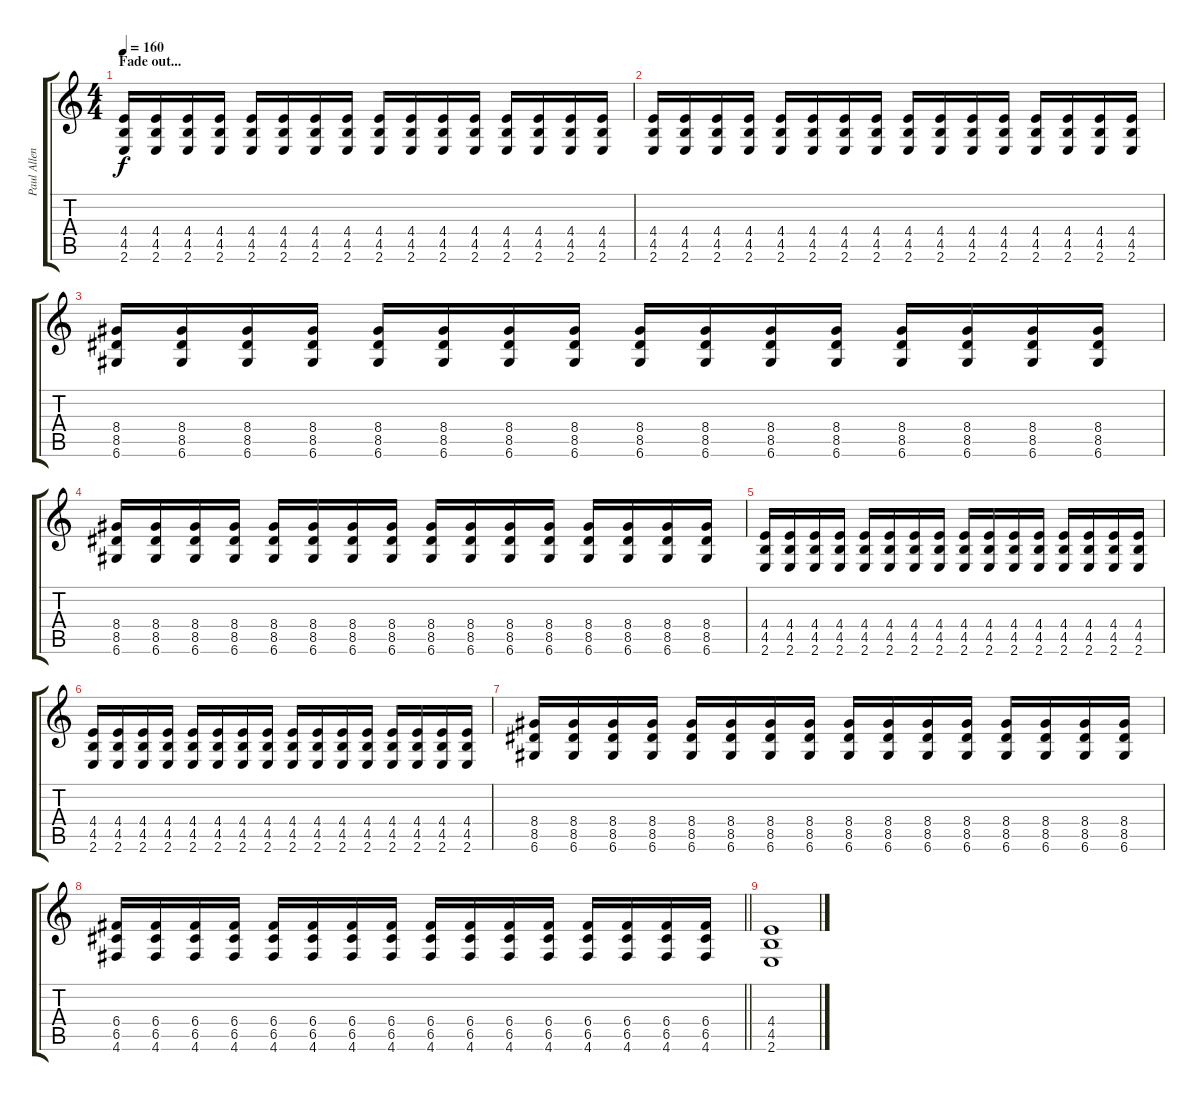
\track ("Paul Allender" "Paul Allen") {instrument distortionguitar}
\staff {score tabs}
\tuning (D4 A3 F3 C3 G2 D2) {hide}
\ts (4 4)
\section ("" "Fade out...")
\tempo 160
\clef g2
\ks c
(4.4 4.5 2.6).16{dy f} (4.4 4.5 2.6).16 (4.4 4.5 2.6).16 (4.4 4.5 2.6).16 (4.4 4.5 2.6).16 (4.4 4.5 2.6).16 (4.4 4.5 2.6).16 (4.4 4.5 2.6).16 (4.4 4.5 2.6).16 (4.4 4.5 2.6).16 (4.4 4.5 2.6).16 (4.4 4.5 2.6).16 (4.4 4.5 2.6).16 (4.4 4.5 2.6).16 (4.4 4.5 2.6).16 (4.4 4.5 2.6).16 |
(4.4 4.5 2.6).16 (4.4 4.5 2.6).16 (4.4 4.5 2.6).16 (4.4 4.5 2.6).16 (4.4 4.5 2.6).16 (4.4 4.5 2.6).16 (4.4 4.5 2.6).16 (4.4 4.5 2.6).16 (4.4 4.5 2.6).16 (4.4 4.5 2.6).16 (4.4 4.5 2.6).16 (4.4 4.5 2.6).16 (4.4 4.5 2.6).16 (4.4 4.5 2.6).16 (4.4 4.5 2.6).16 (4.4 4.5 2.6).16 |
(8.4 8.5 6.6).16 (8.4 8.5 6.6).16 (8.4 8.5 6.6).16 (8.4 8.5 6.6).16 (8.4 8.5 6.6).16 (8.4 8.5 6.6).16 (8.4 8.5 6.6).16 (8.4 8.5 6.6).16 (8.4 8.5 6.6).16 (8.4 8.5 6.6).16 (8.4 8.5 6.6).16 (8.4 8.5 6.6).16 (8.4 8.5 6.6).16 (8.4 8.5 6.6).16 (8.4 8.5 6.6).16 (8.4 8.5 6.6).16 |
(8.4 8.5 6.6).16 (8.4 8.5 6.6).16 (8.4 8.5 6.6).16 (8.4 8.5 6.6).16 (8.4 8.5 6.6).16 (8.4 8.5 6.6).16 (8.4 8.5 6.6).16 (8.4 8.5 6.6).16 (8.4 8.5 6.6).16 (8.4 8.5 6.6).16 (8.4 8.5 6.6).16 (8.4 8.5 6.6).16 (8.4 8.5 6.6).16 (8.4 8.5 6.6).16 (8.4 8.5 6.6).16 (8.4 8.5 6.6).16 |
(4.4 4.5 2.6).16 (4.4 4.5 2.6).16 (4.4 4.5 2.6).16 (4.4 4.5 2.6).16 (4.4 4.5 2.6).16 (4.4 4.5 2.6).16 (4.4 4.5 2.6).16 (4.4 4.5 2.6).16 (4.4 4.5 2.6).16 (4.4 4.5 2.6).16 (4.4 4.5 2.6).16 (4.4 4.5 2.6).16 (4.4 4.5 2.6).16 (4.4 4.5 2.6).16 (4.4 4.5 2.6).16 (4.4 4.5 2.6).16 |
(4.4 4.5 2.6).16 (4.4 4.5 2.6).16 (4.4 4.5 2.6).16 (4.4 4.5 2.6).16 (4.4 4.5 2.6).16 (4.4 4.5 2.6).16 (4.4 4.5 2.6).16 (4.4 4.5 2.6).16 (4.4 4.5 2.6).16 (4.4 4.5 2.6).16 (4.4 4.5 2.6).16 (4.4 4.5 2.6).16 (4.4 4.5 2.6).16 (4.4 4.5 2.6).16 (4.4 4.5 2.6).16 (4.4 4.5 2.6).16 |
(8.4 8.5 6.6).16 (8.4 8.5 6.6).16 (8.4 8.5 6.6).16 (8.4 8.5 6.6).16 (8.4 8.5 6.6).16 (8.4 8.5 6.6).16 (8.4 8.5 6.6).16 (8.4 8.5 6.6).16 (8.4 8.5 6.6).16 (8.4 8.5 6.6).16 (8.4 8.5 6.6).16 (8.4 8.5 6.6).16 (8.4 8.5 6.6).16 (8.4 8.5 6.6).16 (8.4 8.5 6.6).16 (8.4 8.5 6.6).16 |
\barLineRight lightlight
(6.4 6.5 4.6).16 (6.4 6.5 4.6).16 (6.4 6.5 4.6).16 (6.4 6.5 4.6).16 (6.4 6.5 4.6).16 (6.4 6.5 4.6).16 (6.4 6.5 4.6).16 (6.4 6.5 4.6).16 (6.4 6.5 4.6).16 (6.4 6.5 4.6).16 (6.4 6.5 4.6).16 (6.4 6.5 4.6).16 (6.4 6.5 4.6).16 (6.4 6.5 4.6).16 (6.4 6.5 4.6).16 (6.4 6.5 4.6).16 |
(4.4 4.5 2.6).1
